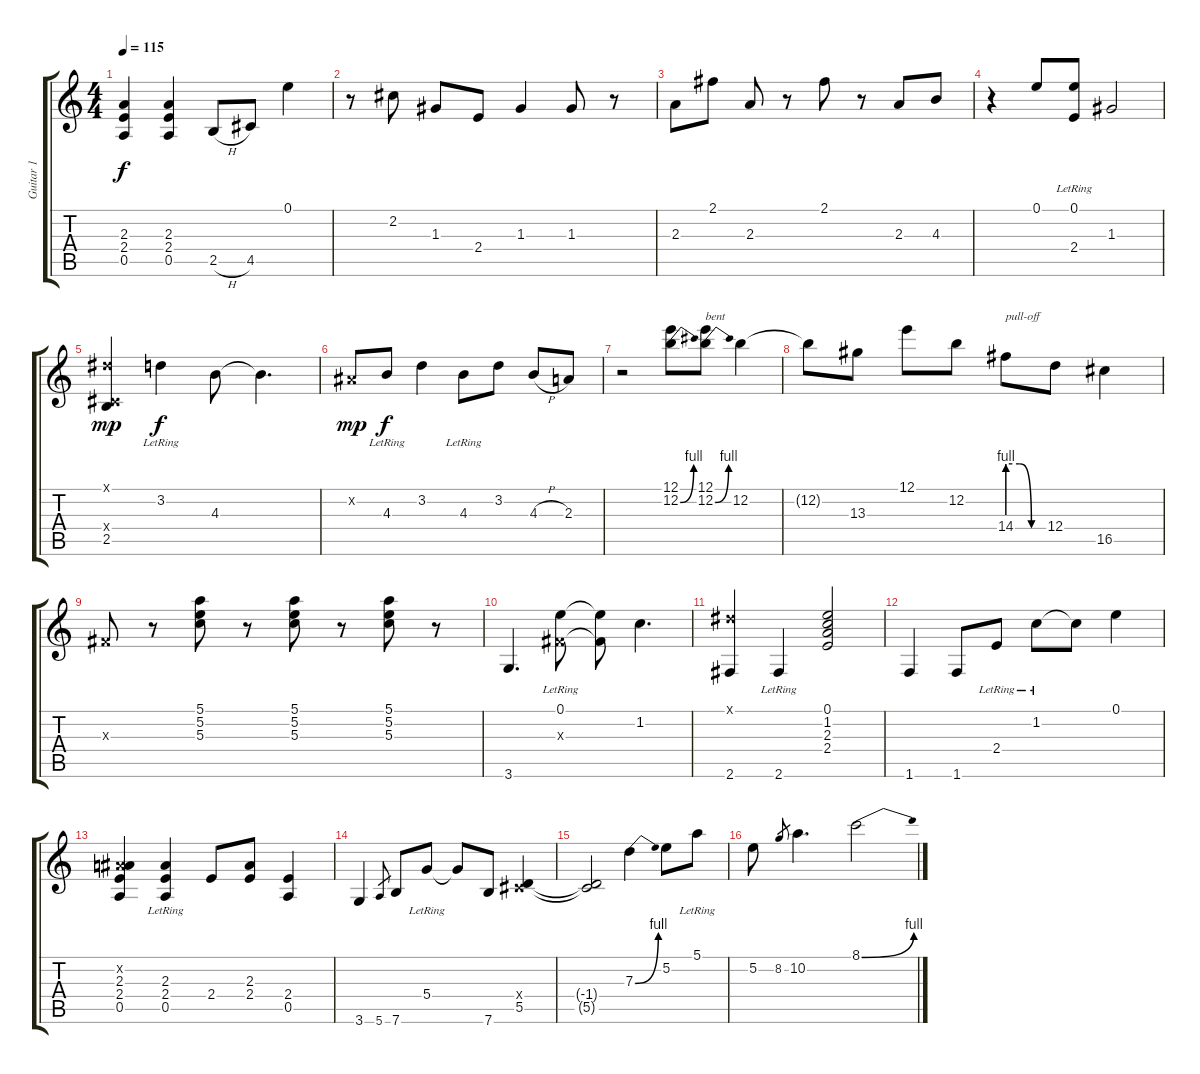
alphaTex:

\track ("Guitar 1" "Guitar 1") {instrument overdrivenguitar}
\staff {score tabs}
\tuning (E4 B3 G3 D3 A2 E2) {hide}
\ts (4 4)
\tempo 115
\clef g2
\ks c
(2.3 2.4 0.5).4{dy f} (2.3 2.4 0.5).4 2.5{h}.8 4.5.8 0.1.4 |
r.8 2.2.8 1.3.8 2.4.8 1.3.4 1.3.8 r.8 |
2.3.8 2.1.8 2.3.8 r.8 2.1.8 r.8 2.3.8 4.3.8 |
r.4 0.1.8 (0.1{lr} 2.4{lr}).8 1.3.2 |
(-1.1{x} -1.4{x} 2.5).4{dy mp} 3.2{lr}.4{dy f} 4.3.8 4.3{t}.4{d} |
-1.2{x}.8{dy mp} 4.3{lr}.8{dy f} 3.2.4 4.3{lr}.8 3.2.8 4.3{h}.8 2.3.8 |
r.2 (12.1 12.2{be (bend 0 0 60 4)}).8{volume 10} (12.1 12.2{be (bend 0 0 60 4)}).8{txt "bent"} 12.2.4 |
12.2{t}.8 13.3.8 12.1.8 12.2.8 14.4{be (custom 0 4 20 4 40 0 60 0)}.8{txt "pull-off"} 12.4.8 16.5.4 |
-1.3{x}.8{volume 8} r.8 (5.1 5.2 5.3).8 r.8 (5.1 5.2 5.3).8 r.8 (5.1 5.2 5.3).8 r.8 |
3.6.4{d} (0.1{lr} -1.3{x}).8 (0.1{t} -1.3{t}).8 1.2.4{d} |
(-1.1{x} 2.6).4 2.6{lr}.4 (0.1 1.2 2.3 2.4).2 |
1.6.4 1.6.8 2.4{lr}.8 1.2{lr}.8 1.2{t}.8 0.1.4 |
(-1.2{x} 2.3 2.4 0.5).4 (2.3 2.4 0.5{lr}).4 2.4.8 (2.3 2.4).8 (2.4 0.5).4 |
3.6.4 5.6.8{gr} 7.6.8 5.4{lr}.8 5.4{t}.8 7.6.8 (-1.4{x} 5.5).4 |
(-1.4{t} 5.5{t}).2 7.3{be (bend 0 0 60 4)}.4{volume 13} 5.2.8 5.1{lr}.8 |
5.2.8 8.2.8{gr} 10.2.4{d} 8.1{be (bend 0 0 60 4)}.2
